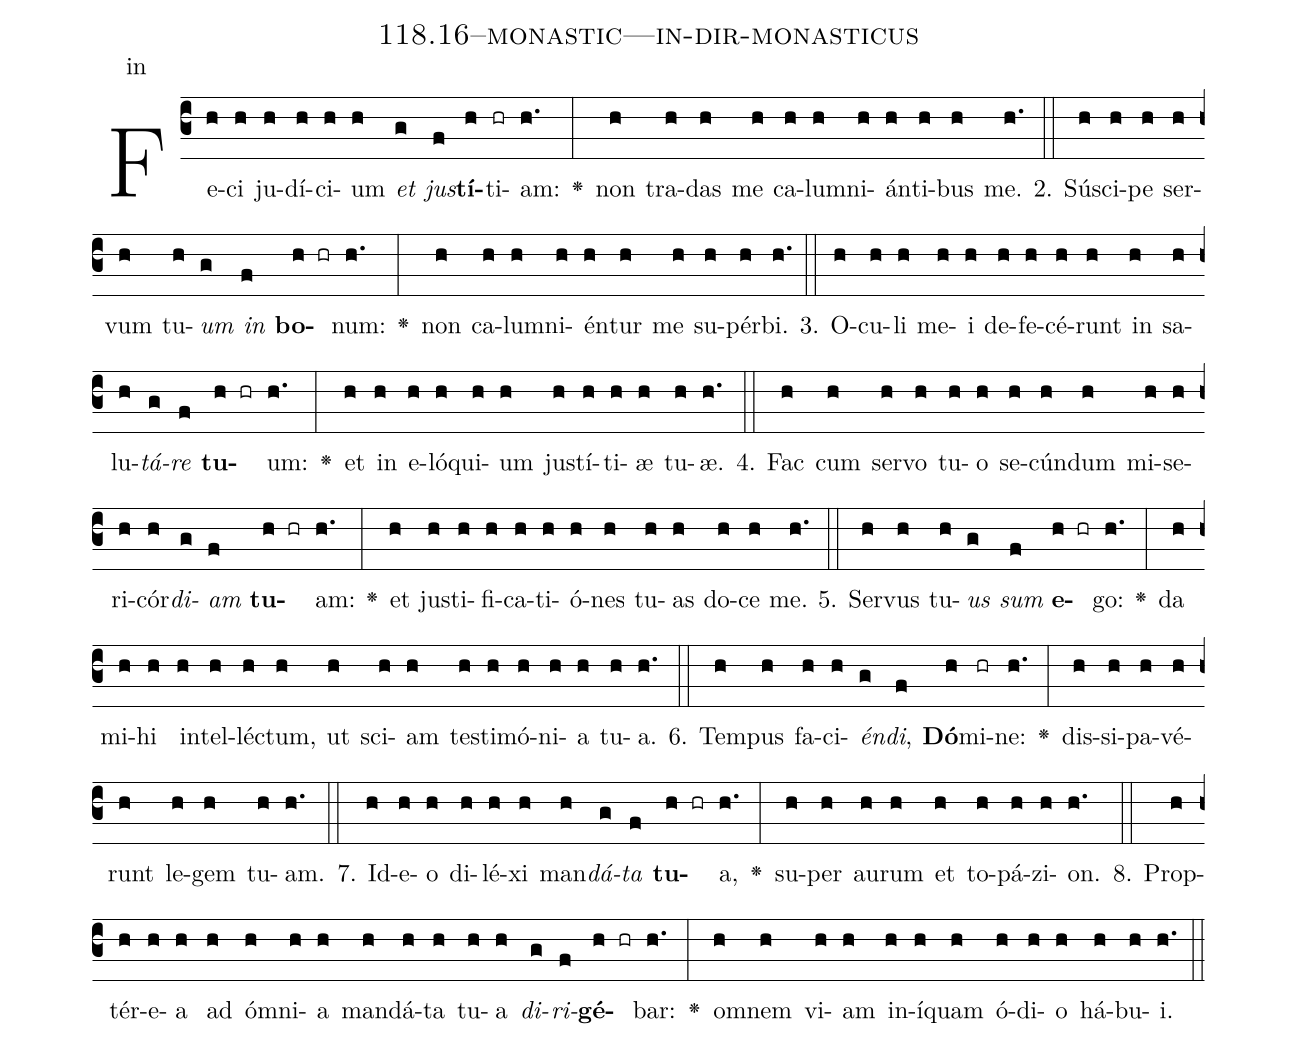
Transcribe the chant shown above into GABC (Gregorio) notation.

name: 118.16--monastic---in-dir-monasticus;
annotation: in;
%%
(c3)Fe(h)ci(h) ju(h)dí(h)ci(h)um(h) <i>et</i>(g) <i>jus</i>(f)<b>tí</b>(h)ti(hr)am:(h.) <v>\greheightstar</v>(:) non(h) tra(h)das(h) me(h) ca(h)lum(h)ni(h)án(h)ti(h)bus(h) me.(h.) (::)
2. Sú(h)sci(h)pe(h) ser(h)vum(h) tu(h)<i>um</i>(g) <i>in</i>(f) <b>bo</b>(h hr)num:(h.) <v>\greheightstar</v>(:) non(h) ca(h)lum(h)ni(h)én(h)tur(h) me(h) su(h)pér(h)bi.(h.) (::)
3. O(h)cu(h)li(h) me(h)i(h) de(h)fe(h)cé(h)runt(h) in(h) sa(h)lu(h)<i>tá</i>(g)<i>re</i>(f) <b>tu</b>(h hr)um:(h.) <v>\greheightstar</v>(:) et(h) in(h) e(h)ló(h)qui(h)um(h) jus(h)tí(h)ti(h)æ(h) tu(h)æ.(h.) (::)
4. Fac(h) cum(h) ser(h)vo(h) tu(h)o(h) se(h)cún(h)dum(h) mi(h)se(h)ri(h)cór(h)<i>di</i>(g)<i>am</i>(f) <b>tu</b>(h hr)am:(h.) <v>\greheightstar</v>(:) et(h) jus(h)ti(h)fi(h)ca(h)ti(h)ó(h)nes(h) tu(h)as(h) do(h)ce(h) me.(h.) (::)
5. Ser(h)vus(h) tu(h)<i>us</i>(g) <i>sum</i>(f) <b>e</b>(h hr)go:(h.) <v>\greheightstar</v>(:) da(h) mi(h)hi(h) in(h)tel(h)léc(h)tum,(h) ut(h) sci(h)am(h) tes(h)ti(h)mó(h)ni(h)a(h) tu(h)a.(h.) (::)
6. Tem(h)pus(h) fa(h)ci(h)<i>én</i>(g)<i>di</i>,(f) <b>Dó</b>(h)mi(hr)ne:(h.) <v>\greheightstar</v>(:) dis(h)si(h)pa(h)vé(h)runt(h) le(h)gem(h) tu(h)am.(h.) (::)
7. Id(h)e(h)o(h) di(h)lé(h)xi(h) man(h)<i>dá</i>(g)<i>ta</i>(f) <b>tu</b>(h hr)a,(h.) <v>\greheightstar</v>(:) su(h)per(h) au(h)rum(h) et(h) to(h)pá(h)zi(h)on.(h.) (::)
8. Prop(h)tér(h)e(h)a(h) ad(h) óm(h)ni(h)a(h) man(h)dá(h)ta(h) tu(h)a(h) <i>di</i>(g)<i>ri</i>(f)<b>gé</b>(h hr)bar:(h.) <v>\greheightstar</v>(:) om(h)nem(h) vi(h)am(h) in(h)í(h)quam(h) ó(h)di(h)o(h) há(h)bu(h)i.(h.) (::)
